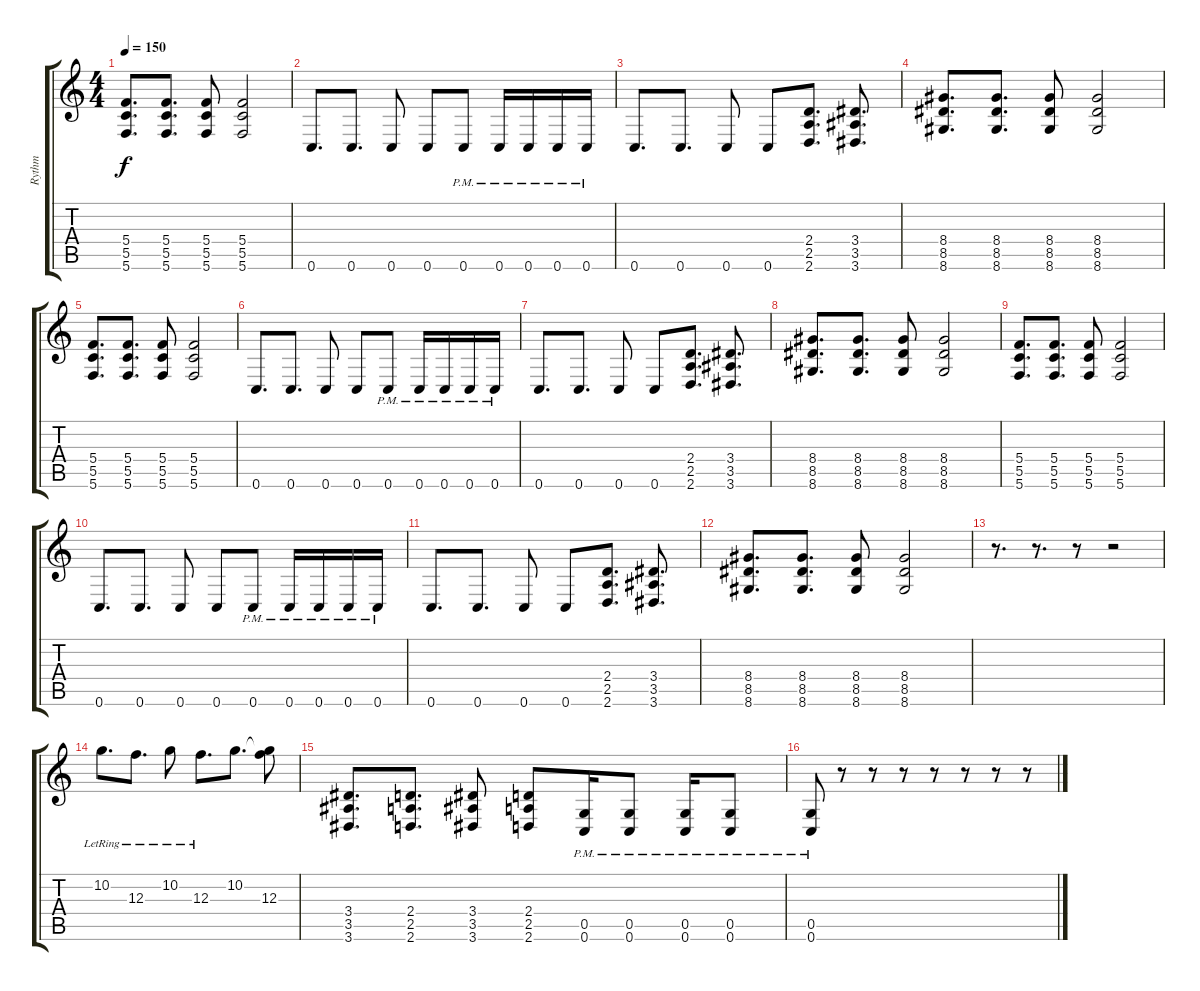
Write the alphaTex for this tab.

\track ("Rythm" "Rythm") {instrument distortionguitar}
\staff {score tabs}
\tuning (D4 A3 F3 C3 G2 C2) {hide}
\ts (4 4)
\tempo 150
\clef g2
\ks c
(5.4 5.5 5.6).8{d dy f} (5.4 5.5 5.6).8{d} (5.4 5.5 5.6).8 (5.4 5.5 5.6).2 |
0.6.8{d} 0.6.8{d} 0.6.8 0.6.8 0.6{pm}.8 0.6{pm}.16 0.6{pm}.16 0.6{pm}.16 0.6{pm}.16 |
0.6.8{d} 0.6.8{d} 0.6.8 0.6.8 (2.4 2.5 2.6).8{d} (3.4 3.5 3.6).8{d} |
(8.4 8.5 8.6).8{d} (8.4 8.5 8.6).8{d} (8.4 8.5 8.6).8 (8.4 8.5 8.6).2 |
(5.4 5.5 5.6).8{d} (5.4 5.5 5.6).8{d} (5.4 5.5 5.6).8 (5.4 5.5 5.6).2 |
0.6.8{d} 0.6.8{d} 0.6.8 0.6.8 0.6{pm}.8 0.6{pm}.16 0.6{pm}.16 0.6{pm}.16 0.6{pm}.16 |
0.6.8{d} 0.6.8{d} 0.6.8 0.6.8 (2.4 2.5 2.6).8{d} (3.4 3.5 3.6).8{d} |
(8.4 8.5 8.6).8{d} (8.4 8.5 8.6).8{d} (8.4 8.5 8.6).8 (8.4 8.5 8.6).2 |
(5.4 5.5 5.6).8{d} (5.4 5.5 5.6).8{d} (5.4 5.5 5.6).8 (5.4 5.5 5.6).2 |
0.6.8{d} 0.6.8{d} 0.6.8 0.6.8 0.6{pm}.8 0.6{pm}.16 0.6{pm}.16 0.6{pm}.16 0.6{pm}.16 |
0.6.8{d} 0.6.8{d} 0.6.8 0.6.8 (2.4 2.5 2.6).8{d} (3.4 3.5 3.6).8{d} |
(8.4 8.5 8.6).8{d} (8.4 8.5 8.6).8{d} (8.4 8.5 8.6).8 (8.4 8.5 8.6).2 |
r.8{d} r.8{d} r.8 r.2 |
10.2{lr}.8{d} 12.3{lr}.8{d} 10.2{lr}.8 12.3{lr}.8{d} 10.2.8{d} (10.2{t} 12.3).8 |
(3.4 3.5 3.6).8{d} (2.4 2.5 2.6).8{d} (3.4 3.5 3.6).8 (2.4 2.5 2.6).8 (0.5{pm} 0.6{pm}).16 (0.5{pm} 0.6{pm}).8 (0.5{pm} 0.6{pm}).16 (0.5{pm} 0.6{pm}).8 |
(0.5{pm} 0.6{pm}).8 r.8 r.8 r.8 r.8 r.8 r.8 r.8
